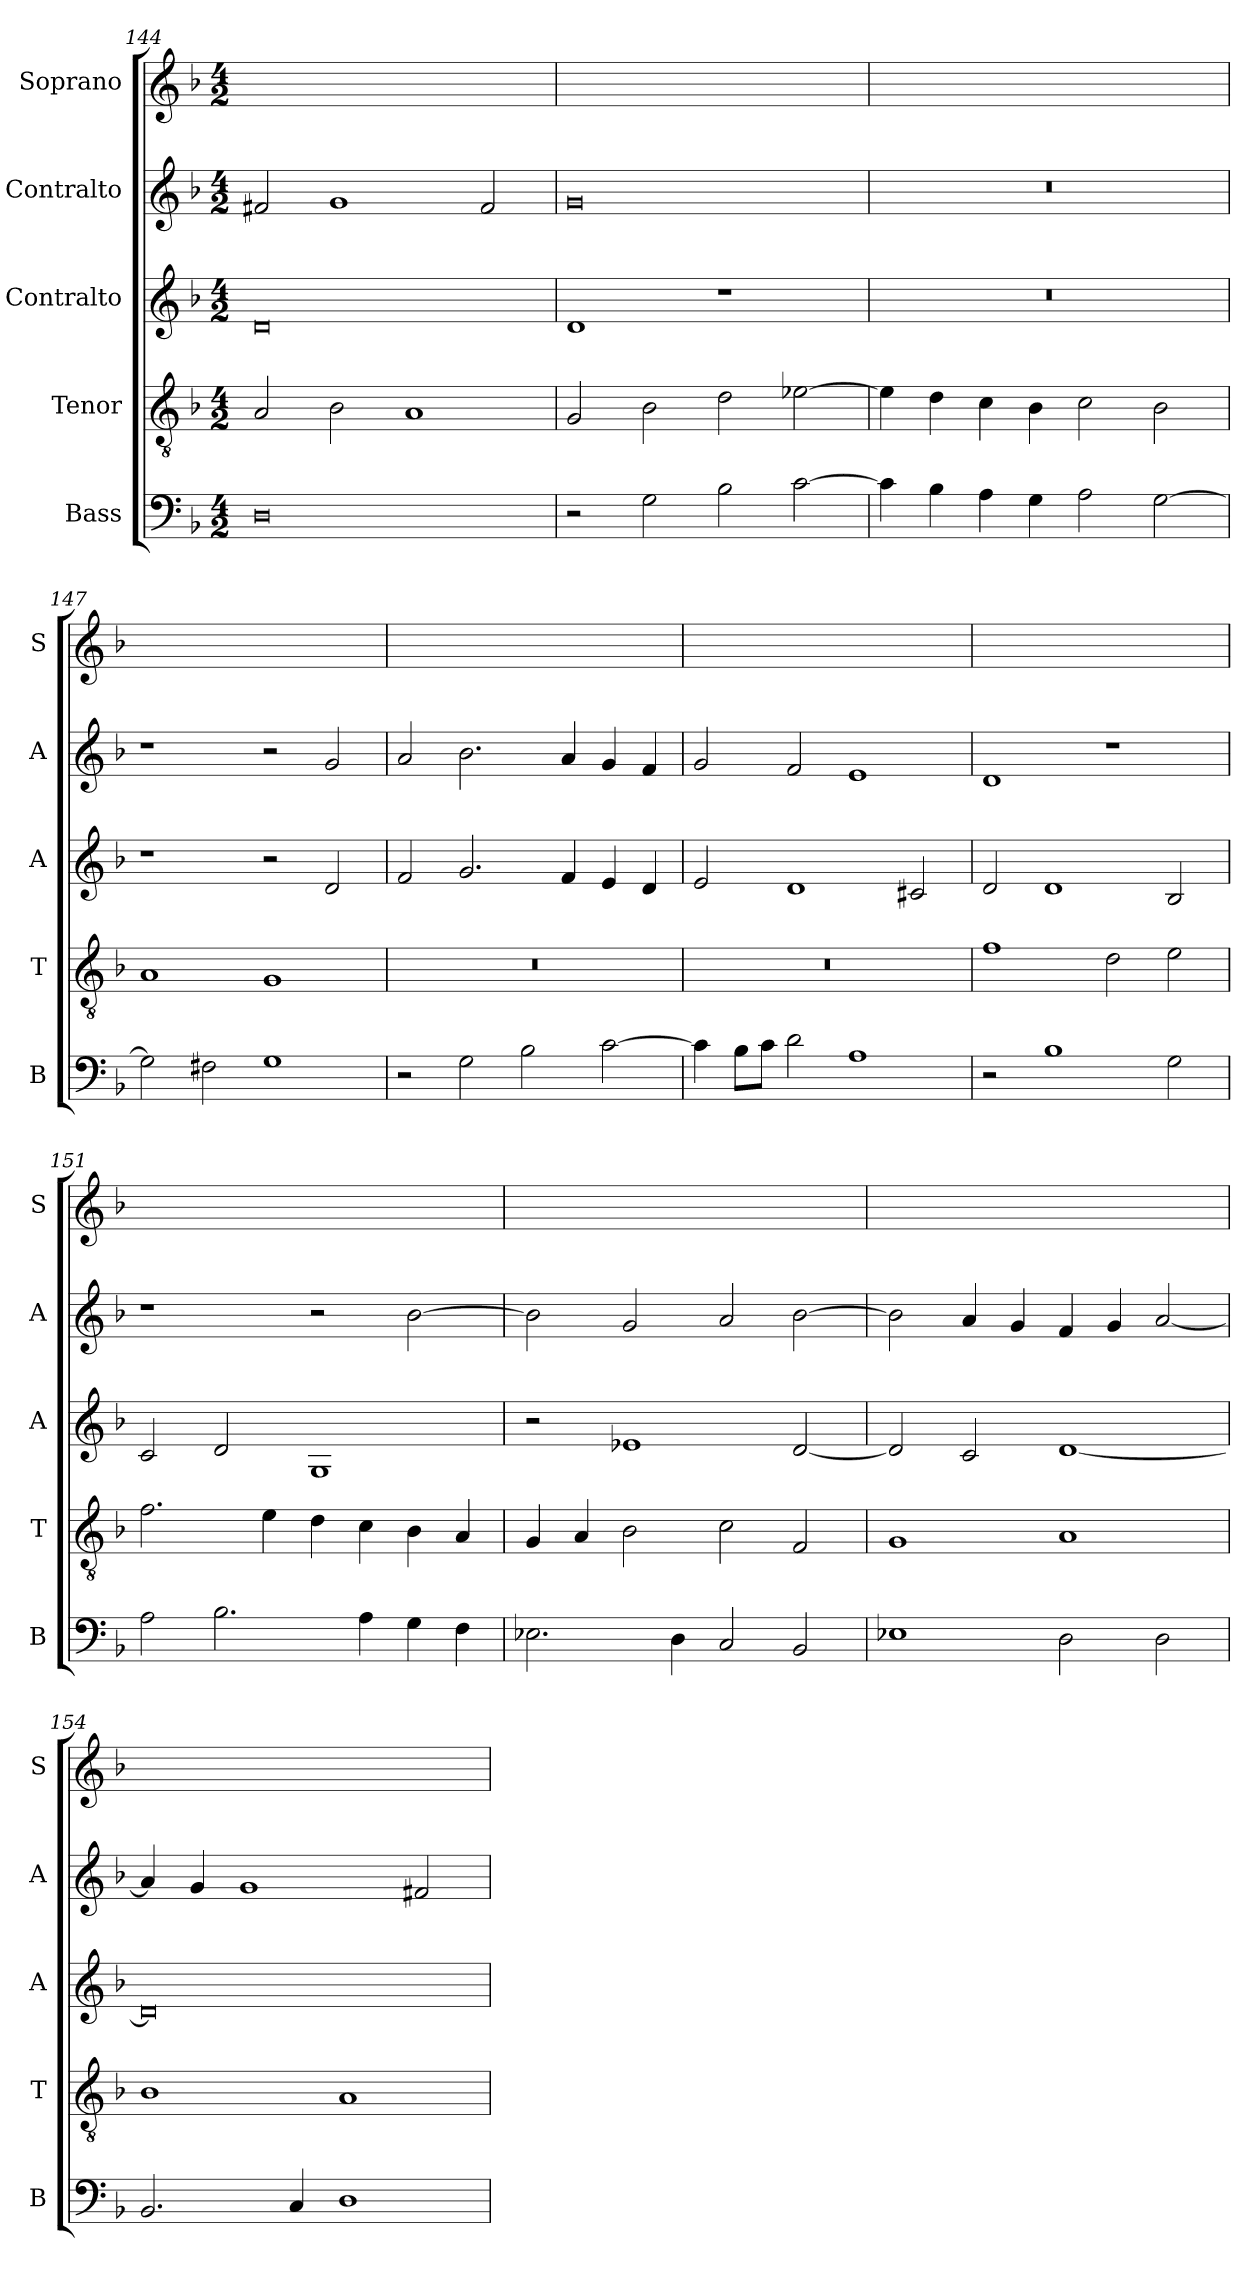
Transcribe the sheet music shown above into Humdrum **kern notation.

**kern	**kern	**kern	**kern	**kern
*part5	*part4	*part3	*part2	*part1
*staff5	*staff4	*staff3	*staff2	*staff1
*I"Bass	*I"Tenor	*I"Contralto	*I"Contralto	*I"Soprano
*I'B	*I'T	*I'A	*I'A	*I'S
*clefF4	*clefGv2	*clefG2	*clefG2	*clefG2
*k[b-]	*k[b-]	*k[b-]	*k[b-]	*k[b-]
*G:dor	*G:dor	*G:dor	*G:dor	*G:dor
*M4/2	*M4/2	*M4/2	*M4/2	*M4/2
=144	=144	=144	=144	=144
0D	2A	0d	2f#X	0ryy
.	2B-	.	1g	.
.	1A	.	.	.
.	.	.	2f#	.
=145	=145	=145	=145	=145
2r	2G	1d	0g	0ryy
2G	2B-	.	.	.
2B-	2d	1r	.	.
[2c	[2e-X	.	.	.
=146	=146	=146	=146	=146
4c]	4e-]	0r	0r	0ryy
4B-	4d	.	.	.
4A	4c	.	.	.
4G	4B-	.	.	.
2A	2c	.	.	.
[2G	2B-	.	.	.
=147	=147	=147	=147	=147
2G]	1A	1r	1r	0ryy
2F#X	.	.	.	.
1G	1G	2r	2r	.
.	.	2d	2g	.
=148	=148	=148	=148	=148
2r	0r	2f	2a	0ryy
2G	.	2.g	2.b-	.
2B-	.	.	.	.
.	.	4f	4a	.
[2c	.	4e	4g	.
.	.	4d	4f	.
=149	=149	=149	=149	=149
4c]	0r	2e	2g	0ryy
8B-\L	.	.	.	.
8c\J	.	.	.	.
2d	.	1d	2f	.
1A	.	.	1e	.
.	.	2c#X	.	.
=150	=150	=150	=150	=150
2r	1f	2d	1d	0ryy
1B-	.	1d	.	.
.	2d	.	1r	.
2G	2e	2B-	.	.
=151	=151	=151	=151	=151
2A	2.f	2c	1r	0ryy
2.B-	.	2d	.	.
.	4e	.	.	.
.	4d	1G	2r	.
4A	4c	.	.	.
4G	4B-	.	[2b-	.
4F	4A	.	.	.
=152	=152	=152	=152	=152
2.E-X	4G	2r	2b-]	0ryy
.	4A	.	.	.
.	2B-	1e-X	2g	.
4D	.	.	.	.
2C	2c	.	2a	.
2BB-	2F	[2d	[2b-	.
=153	=153	=153	=153	=153
1E-X	1G	2d]	2b-]	0ryy
.	.	2c	4a	.
.	.	.	4g	.
2D	1A	[1d	4f	.
.	.	.	4g	.
2D	.	.	[2a	.
=154	=154	=154	=154	=154
2.BB-	1B-	0d]	4a]	0ryy
.	.	.	4g	.
.	.	.	1g	.
4C	.	.	.	.
1D	1A	.	.	.
.	.	.	2f#X	.
=	=	=	=	=
*-	*-	*-	*-	*-
